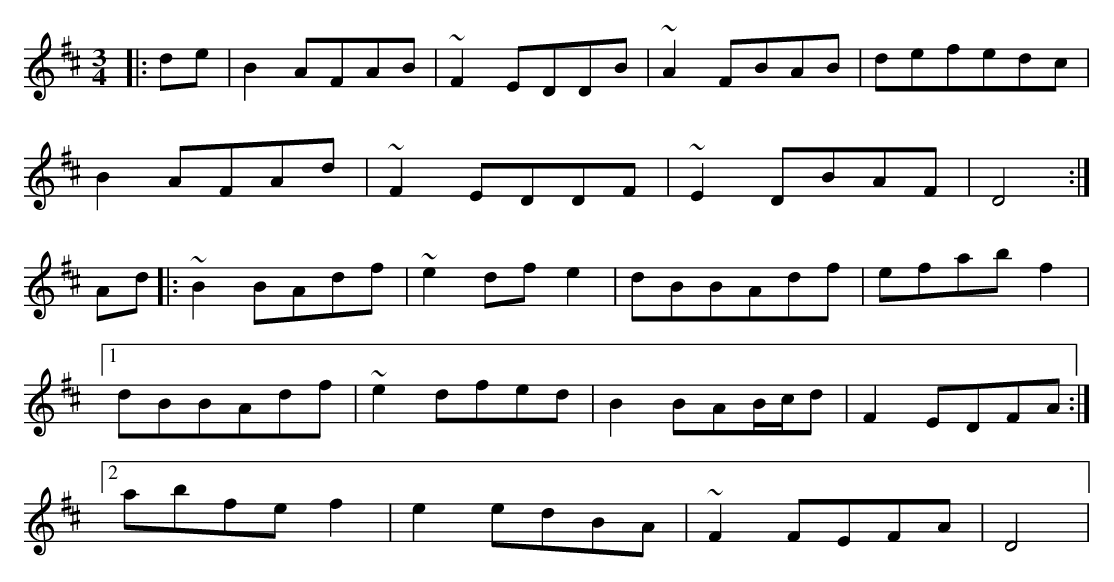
X:1
M:3/4
K:D
|:de|B2AFAB|~F2EDDB|~A2FBAB|defedc|
B2AFAd|~F2EDDF|~E2DBAF|D4:|
Ad|:~B2BAdf|~e2dfe2|dBBAdf|efabf2|
[1 dBBAdf|~e2dfed|B2BAB/c/d|F2EDFA:|
[2 abfef2|e2edBA|~F2FEFA|D4|
